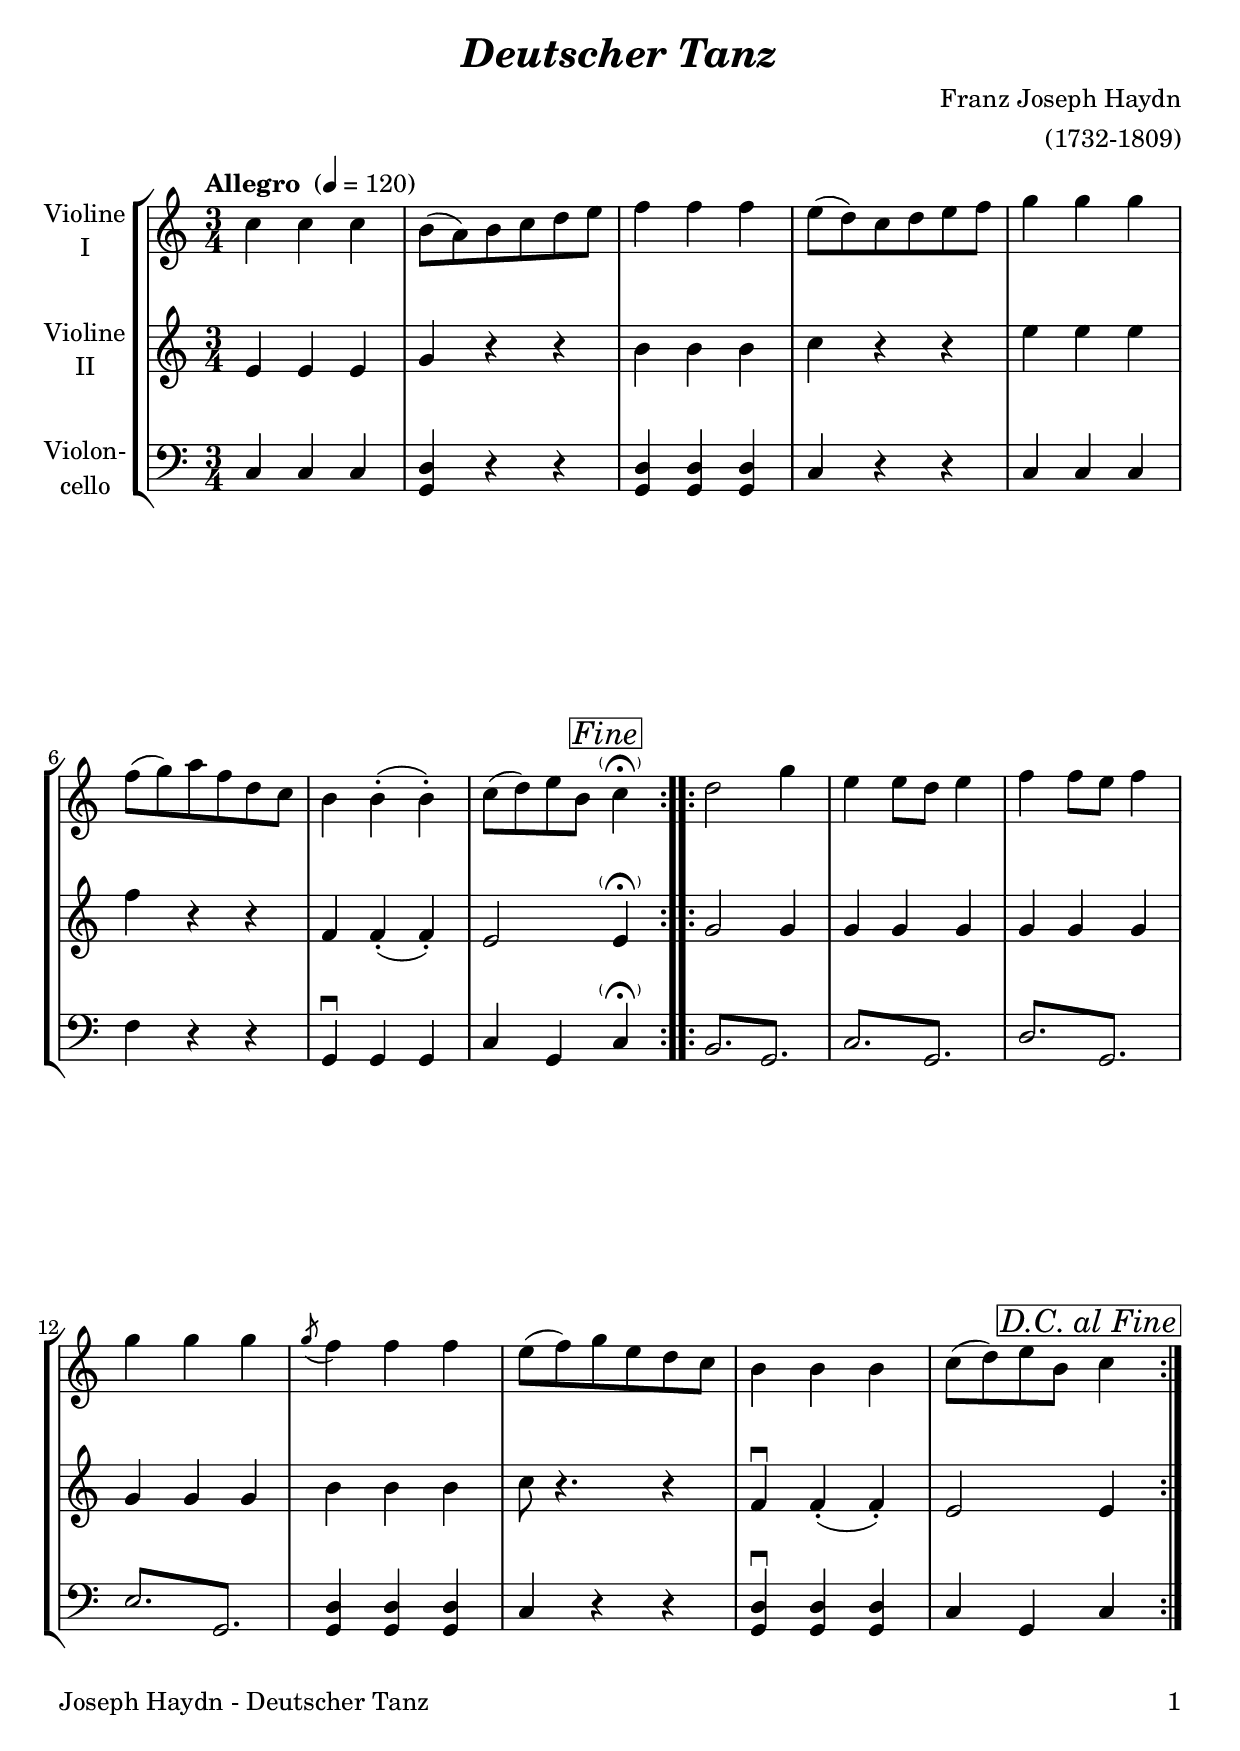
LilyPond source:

\version "2.20.2"
\include "deutsch.ly"
  
#(set-global-staff-size 22)

\header {
  title     = \markup \bold \italic "Deutscher Tanz"
  composer  = "Franz Joseph Haydn"
  arranger  = "(1732-1809)"
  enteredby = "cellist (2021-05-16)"
  piece     = ""
}

voiceconsts = {
  \key c \major
  \time 3/4
  \clef "treble"
% \numericTimeSignature
  \compressEmptyMeasures
  % Set default beaming for all staves
%  \set Timing.beamExceptions = #'()
%  \set Timing.baseMoment     = #(ly:make-moment 1 4)
%  \set Timing.beatStructure  = #'(1 1 1)
  \tempo "Allegro " 4=120
}
  
mivl = "violin"
miba = "cello"

boxa = { \bar "||" \mark \markup \box \italic "A" \key g \major }
dcaf = \mark \markup \box \italic "D.C. al Fine"
fine = \mark \markup \box \italic "Fine"
rit  = \mark \markup \box \italic "rit."

va = \relative c'' {
  \voiceconsts

  \repeat volta 2 {
    c4 c c
    h8( a) h c d e
    f4 f f
    e8( d) c d e f
    g4 g g

    f8( g) a f d c
    h4 h(-. h)-.
    c8( d) e h \fine c4\parenthesize\fermata
  }

  \repeat volta 2 {
    d2 g4
    e e8 d e4

    f f8 e f4
    g g g
    \acciaccatura g8 f4 f f
    e8( f) g e d c
    h4 h h
    c8( d) e h \dcaf c4
  }
}

vb = \relative c' {
  \voiceconsts

  \repeat volta 2 {
    e4 e e
    g r r
    h h h
    c r r
    e e e

    f r r
    f, f(-. f)-.
    e2 \fine e4\parenthesize\fermata
  }

  \repeat volta 2 {
    g2 g4
    g g g

    g g g
    g g g
    h h h
    c8 r4. r4
    f,\downbow f(-. f)-.
    e2 \dcaf e4
  }
}

vc = \relative c {
  \voiceconsts
  \clef "bass"

  \repeat volta 2 {
    c4 c c
    <g d'> r r
    <g d'> <g d'> <g d'>
    c r r
    c c c

    f r r
    g,\downbow g g
    c g \fine c\parenthesize\fermata
  }

  \repeat volta 2 {
    \repeat tremolo 3 { h8 g }
    \repeat tremolo 3 { c g }

    \repeat tremolo 3 { d' g, }
    \repeat tremolo 3 { e' g, }
    <g d'>4 <g d'> <g d'>
    c r r
    <g d'>\downbow <g d'> <g d'>
    c g \dcaf c
  }
}


music = \new StaffGroup <<
      \new Staff {
	\set Staff.midiInstrument = \mivl
	\set Staff.instrumentName = \markup \center-column { "Violine" "I" }
	\transpose c c { \va }
      }
      
      \new Staff {
	\set Staff.midiInstrument = \mivl
	\set Staff.instrumentName = \markup \center-column { "Violine" "II" }
	\transpose c c { \vb }
      }
      
      \new Staff {
	\set Staff.midiInstrument = \miba
	\set Staff.instrumentName = \markup \center-column { "Violon-" "cello" }
	\transpose c c { \vc }
      }
>>

\book {
   \paper {
    print-page-number = ##t
    print-first-page-number = ##t
    ragged-last-bottom = ##f
    oddHeaderMarkup = \markup \null
    evenHeaderMarkup = \markup \null
    oddFooterMarkup = \markup {
      \fill-line {
        \on-the-fly #print-page-number-check-first
        "Joseph Haydn - Deutscher Tanz" \fromproperty #'page:page-number-string
      }
    }
    evenFooterMarkup = \oddFooterMarkup
  } \score {
    \music
    \layout {}
  }

  \score {
    \unfoldRepeats \music

    \midi {
      \context {
        \Score
      }
    }
  }
}